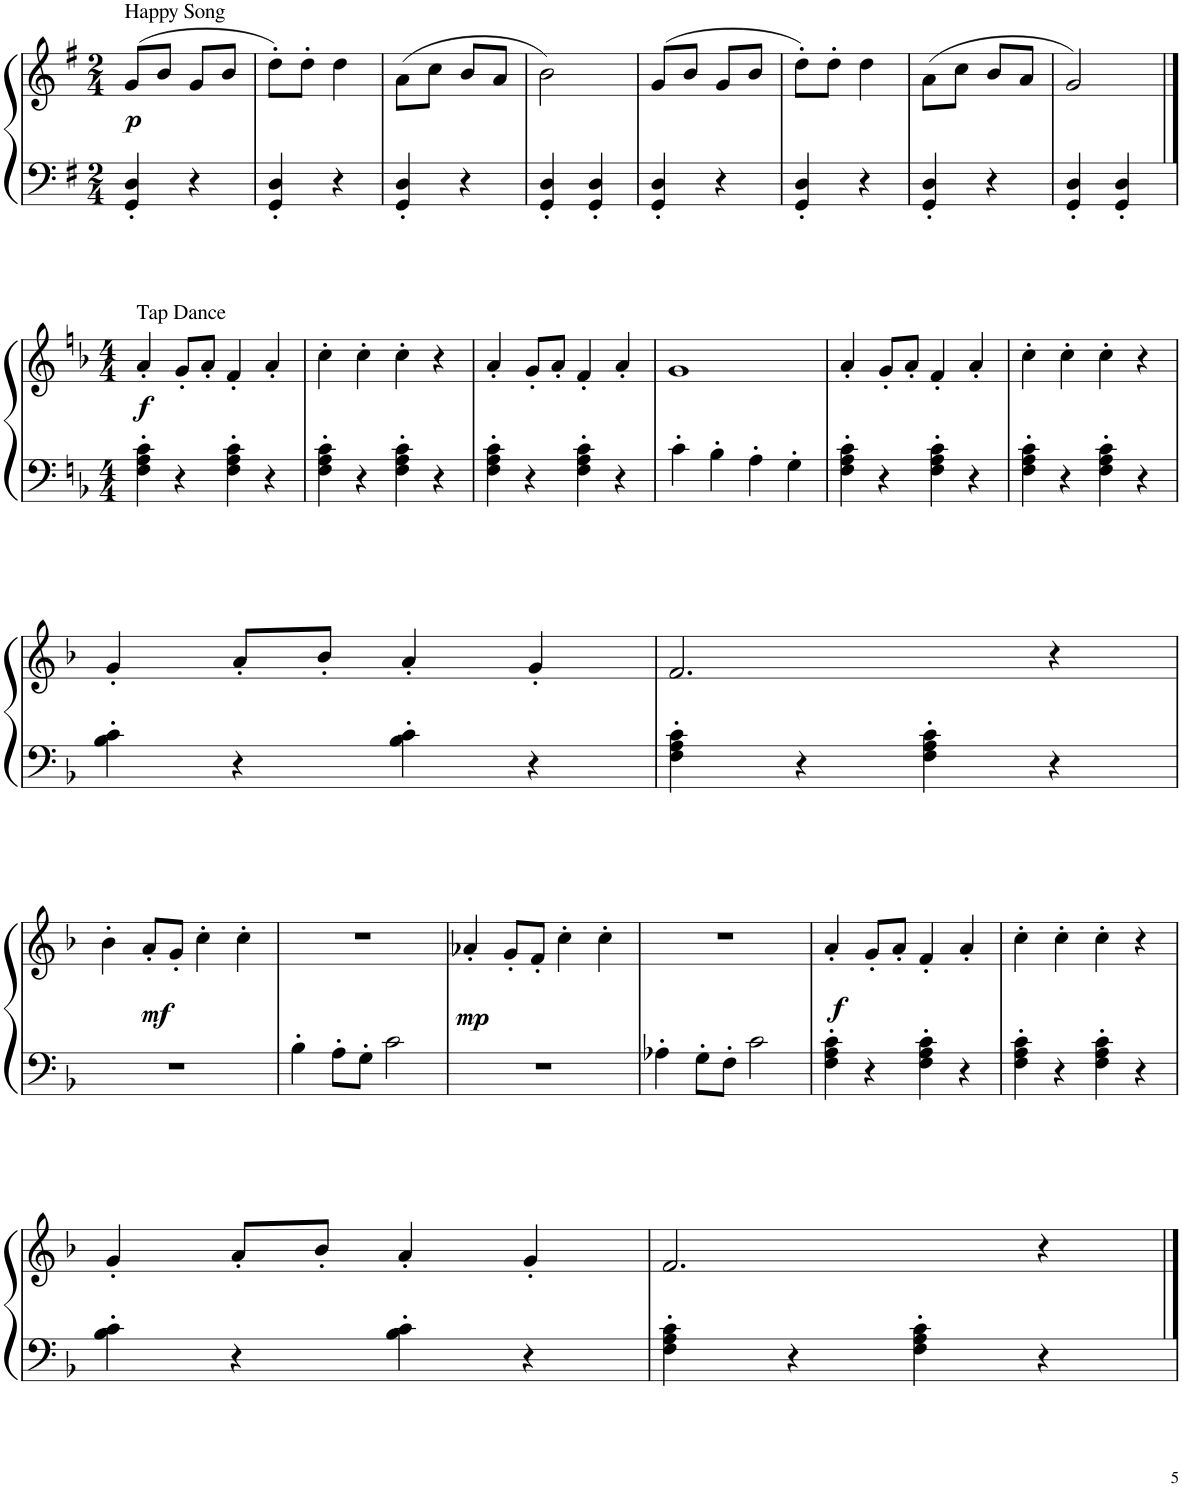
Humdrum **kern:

**kern	**kern	**dynam
*part1	*part1	*part1
*staff2	*staff1	*staff1/2
*I"Piano	*	*
*I'Pno	*	*
!!LO:PB:g=z
*clefF4	*clefG2	*
*k[f#]	*k[f#]	*
*M2/4	*M2/4	*
=98	=98	=98
!	!LO:TX:a:t=Happy Song	!
!	!	!LO:DY:b
4GG/' 4D/'	(8g/L	p
.	8b/J	.
4r	8g/L	.
.	8b/J	.
=99	=99	=99
4GG/' 4D/'	8dd'\L)	.
.	8dd'\J	.
4r	4dd\	.
=100	=100	=100
4GG/' 4D/'	(8a\L	.
.	8cc\J	.
4r	8b/L	.
.	8a/J	.
=101	=101	=101
4GG/' 4D/'	2b\)	.
4GG/' 4D/'	.	.
=102	=102	=102
4GG/' 4D/'	(8g/L	.
.	8b/J	.
4r	8g/L	.
.	8b/J	.
=103	=103	=103
4GG/' 4D/'	8dd'\L)	.
.	8dd'\J	.
4r	4dd\	.
=104	=104	=104
4GG/' 4D/'	(8a\L	.
.	8cc\J	.
4r	8b/L	.
.	8a/J	.
=105	=105	=105
4GG/' 4D/'	2g/)	.
4GG/' 4D/'	.	.
!!LO:LB:g=z
==106	==106	==106
*k[b-]	*k[b-]	*
*M4/4	*M4/4	*
!	!LO:TX:a:t=Tap Dance	!
!	!	!LO:DY:b
4F\' 4A\' 4c\'	4a'/	f
4r	8g'/L	.
.	8a'/J	.
4F\' 4A\' 4c\'	4f'/	.
4r	4a'/	.
=107	=107	=107
4F\' 4A\' 4c\'	4cc'\	.
4r	4cc'\	.
4F\' 4A\' 4c\'	4cc'\	.
4r	4r	.
=108	=108	=108
4F\' 4A\' 4c\'	4a'/	.
4r	8g'/L	.
.	8a'/J	.
4F\' 4A\' 4c\'	4f'/	.
4r	4a'/	.
=109	=109	=109
4c'\	1g	.
4B-'\	.	.
4A'\	.	.
4G'\	.	.
=110	=110	=110
4F\' 4A\' 4c\'	4a'/	.
4r	8g'/L	.
.	8a'/J	.
4F\' 4A\' 4c\'	4f'/	.
4r	4a'/	.
=111	=111	=111
4F\' 4A\' 4c\'	4cc'\	.
4r	4cc'\	.
4F\' 4A\' 4c\'	4cc'\	.
4r	4r	.
!!LO:LB:g=z
=112	=112	=112
4B-\' 4c\'	4g'/	.
4r	8a'/L	.
.	8b-'/J	.
4B-\' 4c\'	4a'/	.
4r	4g'/	.
=113	=113	=113
4F\' 4A\' 4c\'	2.f/	.
4r	.	.
4F\' 4A\' 4c\'	.	.
4r	4r	.
!!LO:LB:g=z
=114	=114	=114
!	!	!LO:DY:b
1r	4b-'\	mf
.	8a'/L	.
.	8g'/J	.
.	4cc'\	.
.	4cc'\	.
=115	=115	=115
4B-'\	1r	.
8A'\L	.	.
8G'\J	.	.
2c\	.	.
=116	=116	=116
!	!	!LO:DY:b
1r	4a-X'/	mp
.	8g'/L	.
.	8f'/J	.
.	4cc'\	.
.	4cc'\	.
=117	=117	=117
4A-X'\	1r	.
8G'\L	.	.
8F'\J	.	.
2c\	.	.
=118	=118	=118
!	!	!LO:DY:b
4F\' 4A\' 4c\'	4a'/	f
4r	8g'/L	.
.	8a'/J	.
4F\' 4A\' 4c\'	4f'/	.
4r	4a'/	.
=119	=119	=119
4F\' 4A\' 4c\'	4cc'\	.
4r	4cc'\	.
4F\' 4A\' 4c\'	4cc'\	.
4r	4r	.
!!LO:LB:g=z
=120	=120	=120
4B-\' 4c\'	4g'/	.
4r	8a'/L	.
.	8b-'/J	.
4B-\' 4c\'	4a'/	.
4r	4g'/	.
=121	=121	=121
4F\' 4A\' 4c\'	2.f/	.
4r	.	.
4F\' 4A\' 4c\'	.	.
4r	4r	.
==	==	==
*-	*-	*-
